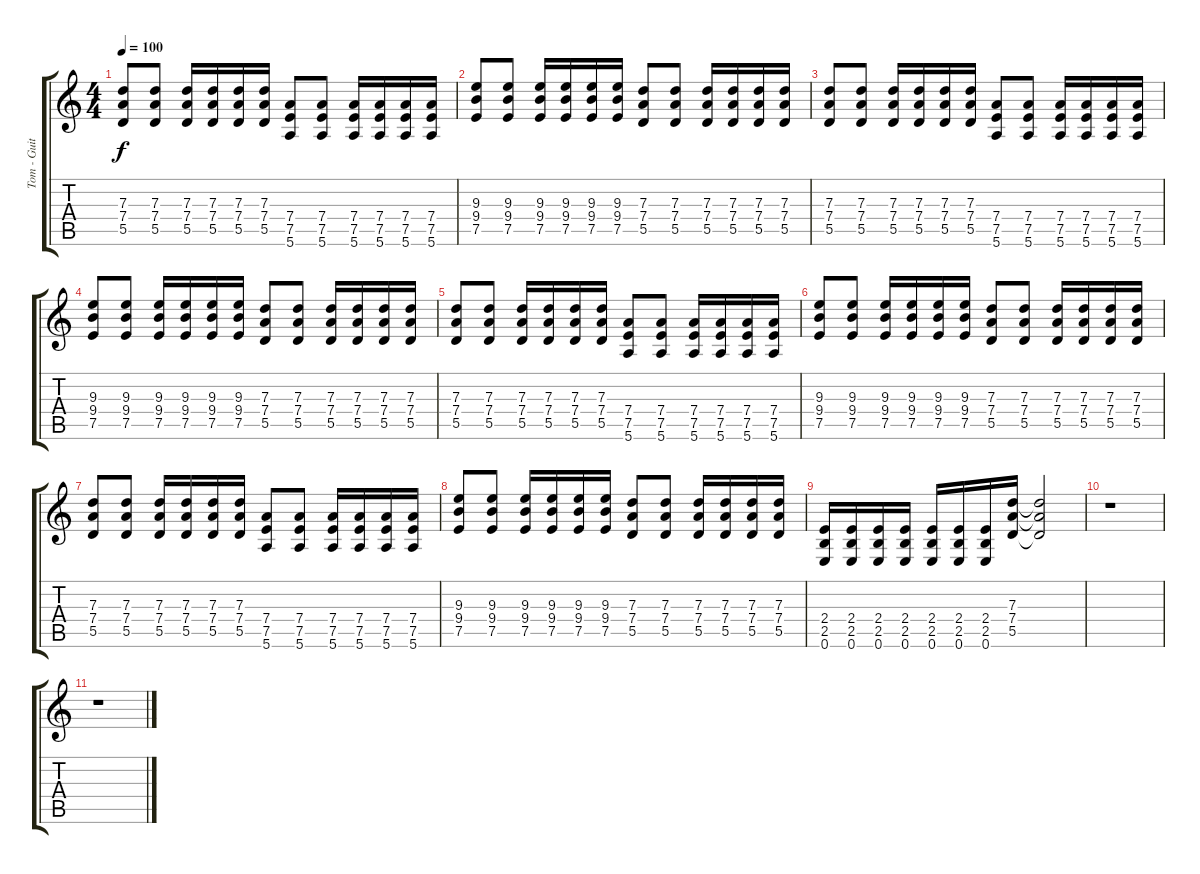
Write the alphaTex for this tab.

\track ("Tom - Guitar {Tabbed by Peter B.}" "Tom - Guit") {instrument distortionguitar}
\staff {score tabs}
\tuning (E4 B3 G3 D3 A2 E2) {hide}
\ts (4 4)
\tempo 100
\clef g2
\ks c
(7.3 7.4 5.5).8{dy f} (7.3 7.4 5.5).8 (7.3 7.4 5.5).16 (7.3 7.4 5.5).16 (7.3 7.4 5.5).16 (7.3 7.4 5.5).16 (7.4 7.5 5.6).8 (7.4 7.5 5.6).8 (7.4 7.5 5.6).16 (7.4 7.5 5.6).16 (7.4 7.5 5.6).16 (7.4 7.5 5.6).16 |
(9.3 9.4 7.5).8 (9.3 9.4 7.5).8 (9.3 9.4 7.5).16 (9.3 9.4 7.5).16 (9.3 9.4 7.5).16 (9.3 9.4 7.5).16 (7.3 7.4 5.5).8 (7.3 7.4 5.5).8 (7.3 7.4 5.5).16 (7.3 7.4 5.5).16 (7.3 7.4 5.5).16 (7.3 7.4 5.5).16 |
(7.3 7.4 5.5).8 (7.3 7.4 5.5).8 (7.3 7.4 5.5).16 (7.3 7.4 5.5).16 (7.3 7.4 5.5).16 (7.3 7.4 5.5).16 (7.4 7.5 5.6).8 (7.4 7.5 5.6).8 (7.4 7.5 5.6).16 (7.4 7.5 5.6).16 (7.4 7.5 5.6).16 (7.4 7.5 5.6).16 |
(9.3 9.4 7.5).8 (9.3 9.4 7.5).8 (9.3 9.4 7.5).16 (9.3 9.4 7.5).16 (9.3 9.4 7.5).16 (9.3 9.4 7.5).16 (7.3 7.4 5.5).8 (7.3 7.4 5.5).8 (7.3 7.4 5.5).16 (7.3 7.4 5.5).16 (7.3 7.4 5.5).16 (7.3 7.4 5.5).16 |
(7.3 7.4 5.5).8 (7.3 7.4 5.5).8 (7.3 7.4 5.5).16 (7.3 7.4 5.5).16 (7.3 7.4 5.5).16 (7.3 7.4 5.5).16 (7.4 7.5 5.6).8 (7.4 7.5 5.6).8 (7.4 7.5 5.6).16 (7.4 7.5 5.6).16 (7.4 7.5 5.6).16 (7.4 7.5 5.6).16 |
(9.3 9.4 7.5).8 (9.3 9.4 7.5).8 (9.3 9.4 7.5).16 (9.3 9.4 7.5).16 (9.3 9.4 7.5).16 (9.3 9.4 7.5).16 (7.3 7.4 5.5).8 (7.3 7.4 5.5).8 (7.3 7.4 5.5).16 (7.3 7.4 5.5).16 (7.3 7.4 5.5).16 (7.3 7.4 5.5).16 |
(7.3 7.4 5.5).8 (7.3 7.4 5.5).8 (7.3 7.4 5.5).16 (7.3 7.4 5.5).16 (7.3 7.4 5.5).16 (7.3 7.4 5.5).16 (7.4 7.5 5.6).8 (7.4 7.5 5.6).8 (7.4 7.5 5.6).16 (7.4 7.5 5.6).16 (7.4 7.5 5.6).16 (7.4 7.5 5.6).16 |
(9.3 9.4 7.5).8 (9.3 9.4 7.5).8 (9.3 9.4 7.5).16 (9.3 9.4 7.5).16 (9.3 9.4 7.5).16 (9.3 9.4 7.5).16 (7.3 7.4 5.5).8 (7.3 7.4 5.5).8 (7.3 7.4 5.5).16 (7.3 7.4 5.5).16 (7.3 7.4 5.5).16 (7.3 7.4 5.5).16 |
(2.4 2.5 0.6).16 (2.4 2.5 0.6).16 (2.4 2.5 0.6).16 (2.4 2.5 0.6).16 (2.4 2.5 0.6).16 (2.4 2.5 0.6).16 (2.4 2.5 0.6).16 (7.3 7.4 5.5).16 (7.3{t} 7.4{t} 5.5{t}).2 |
r.1 |
r.1
